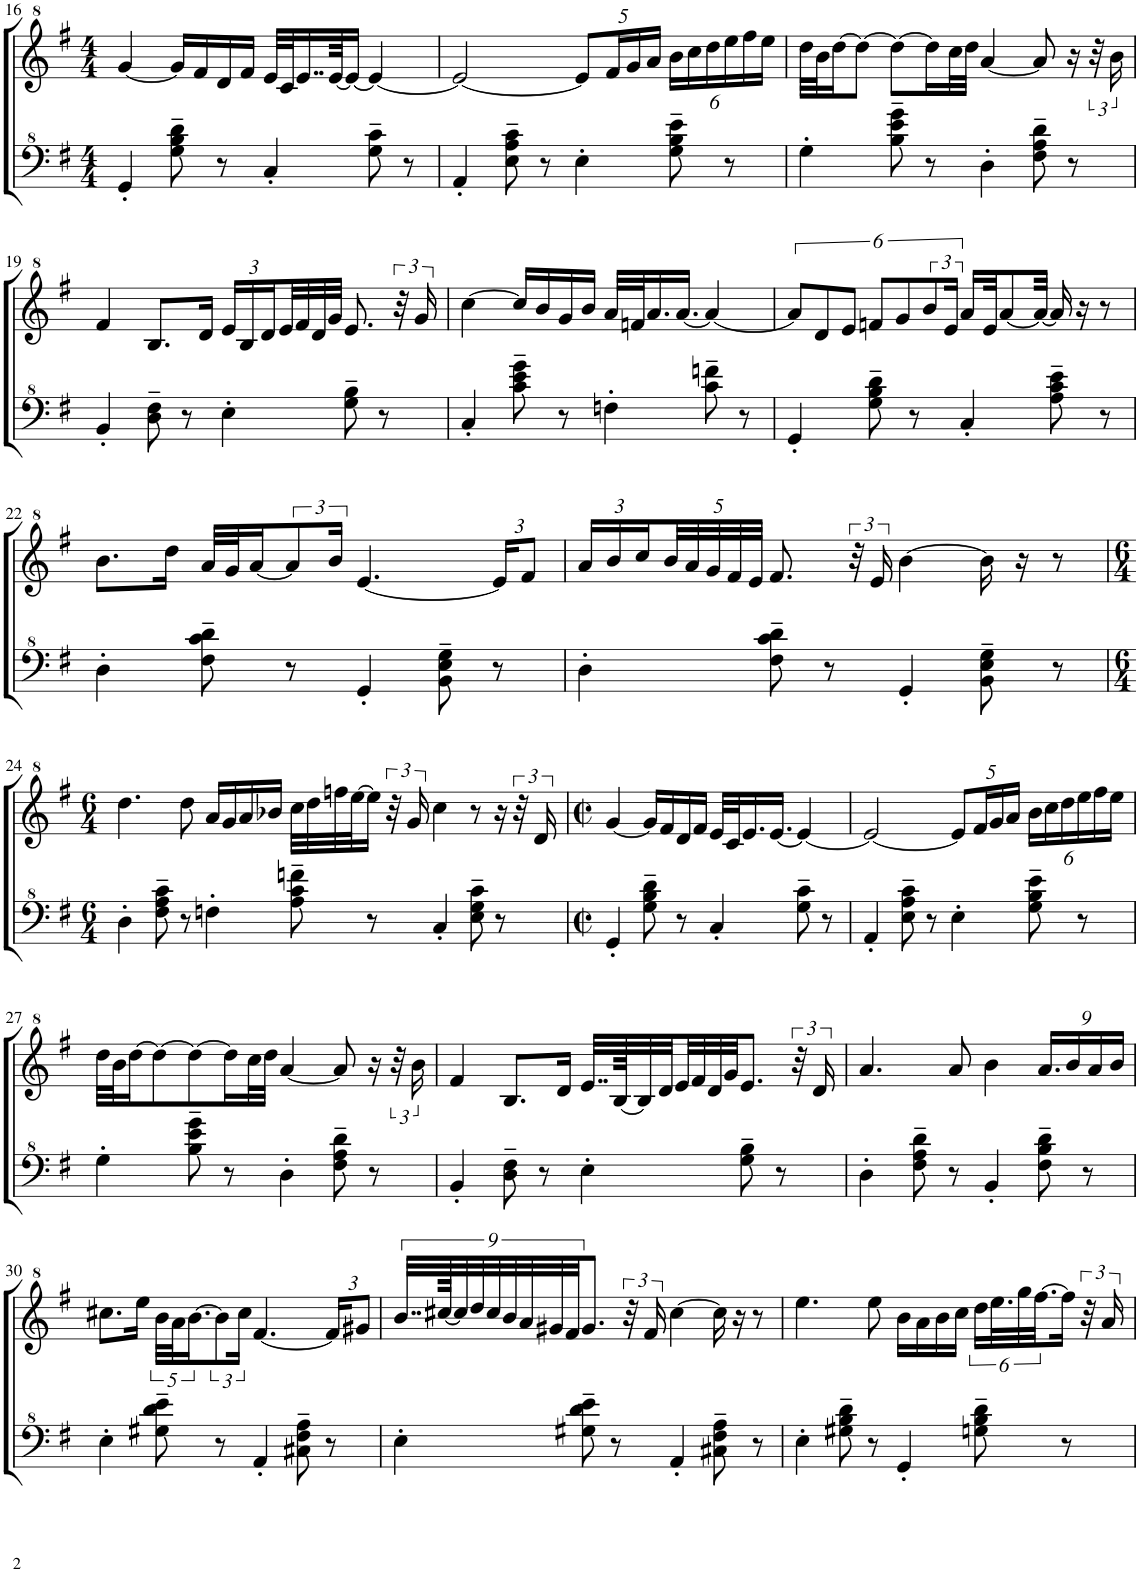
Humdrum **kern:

**kern	**kern
*part1	*part1
*staff2	*staff1
*I"Model III	*
!!LO:PB:g=z
*clefF^4	*clefG^2
*k[f#]	*k[f#]
*M4/4	*M4/4
=16	=16
4G'/	[4gg/
8g\~ 8b\~ 8dd\~	16gg/LL]
.	16ff#/
8r	16dd/
.	16ff#/JJ
4c'/	32ee/LLL
.	32cc/J
.	16..ee/
.	[64ee/KK
.	16ee/JJ_
8g\~ 8cc\~	4ee/_
8r	.
=17	=17
4A'/	2ee/_
8e\~ 8a\~ 8cc\~	.
8r	.
*	*Xbrackettup
4e'\	10ee/L]
.	20ff#/L
.	20gg/
.	20aa/JJ
8g\~ 8b\~ 8ee\~	24bb\LL
.	24ccc\
.	24ddd\
8r	24eee\
.	24fff#\
.	24eee\JJ
=18	=18
4g'\	32ddd\LLL
.	32bb\J
.	[16ddd\J
.	8ddd\J_
8b\~ 8ee\~ 8gg\~	8ddd\L_
8r	16ddd\L]
.	32ccc\L
.	32ddd\JJJ
4d'\	[4aa/
8f#\~ 8a\~ 8dd\~	8aa/]
8r	16r
*	*brackettup
.	48r
.	24bb\
!!LO:LB:g=z
=19	=19
4B'/	4ff#/
8d\~ 8f#\~	8.b/L
8r	.
.	16dd/Jk
*	*Xbrackettup
4e'\	24ee/LL
.	24b/
.	24dd/
.	32ee/L
.	32ff#/
.	32dd/
.	32gg/JJJ
8g\~ 8b\~	8.ee/
8r	.
*	*brackettup
.	48r
.	24gg/
=20	=20
4c'/	[4ccc\
8cc\~ 8ee\~ 8gg\~	16ccc/LL]
.	16bb/
8r	16gg/
.	16bb/JJ
4fn'\	32aa/LLL
.	32ffn/J
.	16.aa/
.	[16.aa/JJ
8cc\~ 8ffn\~	4aa/_
8r	.
=21	=21
4G'/	12aa/L]
.	12dd/
.	12ee/J
8g\~ 8b\~ 8dd\~	12ffn/L
.	12gg/
8r	.
.	18bb/
.	36ee/Jk
4c'/	16aa/LL
.	32ee/JK
.	[8aa/
.	32aa/Jkk_
8a\~ 8cc\~ 8ee\~	16aa/]
.	16r
8r	8r
!!LO:LB:g=z
=22	=22
4d'\	8.bb\L
.	16ddd\Jk
8f#\~ 8cc\~ 8dd\~	32aa/LLL
.	32gg/J
.	[16aa/J
8r	12aa/]
.	24bb/Jk
4G'/	[4.ee/
8B\~ 8e\~ 8g\~	.
*	*Xbrackettup
8r	24ee/KL]
.	12ff#/J
=23	=23
4d'\	24aa/LL
.	24bb/
.	24ccc/
.	40bb/L
.	40aa/
.	40gg/
.	40ff#/
.	40ee/JJJ
8f#\~ 8cc\~ 8dd\~	8.ff#/
8r	.
*	*brackettup
.	48r
.	24ee/
4G'/	[4bb\
8B\~ 8e\~ 8g\~	16bb\]
.	16r
8r	8r
!!LO:LB:g=z
=24	=24
*M6/4	*M6/4
4d'\	4.ddd\
8f#\~ 8a\~ 8cc\~	.
8r	8ddd\
4fn'\	16aa/LL
.	16gg/
.	16aa/
.	16bb-X/JJ
8a\~ 8cc\~ 8ffn\~	32ccc\LLL
.	32ddd\
.	32fffn\
.	[32eee\J
8r	16eee\JJ]
.	48r
.	24gg/
4c'/	4ccc\
8e\~ 8g\~ 8cc\~	8r
8r	16r
.	48r
.	24dd/
=25	=25
*M2/2	*M2/2
*met(c|)	*met(c|)
4G'/	[4gg/
8g\~ 8b\~ 8dd\~	16gg/LL]
.	16ff#/
8r	16dd/
.	16ff#/JJ
4c'/	32ee/LLL
.	32cc/J
.	16.ee/
.	[16.ee/JJ
8g\~ 8cc\~	4ee/_
8r	.
=26	=26
4A'/	2ee/_
8e\~ 8a\~ 8cc\~	.
8r	.
*	*Xbrackettup
4e'\	10ee/L]
.	20ff#/L
.	20gg/
.	20aa/JJ
8g\~ 8b\~ 8ee\~	24bb\LL
.	24ccc\
.	24ddd\
8r	24eee\
.	24fff#\
.	24eee\JJ
!!LO:LB:g=z
=27	=27
4g'\	32ddd\LLL
.	32bb\J
.	[16ddd\J
.	8ddd\_
8b\~ 8ee\~ 8gg\~	8ddd\_
8r	16ddd\L]
.	32ccc\L
.	32ddd\JJJ
4d'\	[4aa/
8f#\~ 8a\~ 8dd\~	8aa/]
8r	16r
*	*brackettup
.	48r
.	24bb\
=28	=28
4B'/	4ff#/
8d\~ 8f#\~	8.b/L
8r	.
.	16dd/Jk
4e'\	32..ee/LLL
.	[128b/KK
.	32b/]
.	32dd/
.	32ee/
.	32ff#/
.	32dd/
.	32gg/JJ
8g\~ 8b\~	8.ee/J
8r	.
.	48r
.	24dd/
=29	=29
4d'\	4.aa/
8f#\~ 8a\~ 8dd\~	.
8r	8aa/
4B'/	4bb\
*	*Xbrackettup
8f#\~ 8b\~ 8dd\~	18.aa/LL
.	18bb/
8r	.
.	18aa/
.	18bb/JJ
!!LO:LB:g=z
=30	=30
4e'\	8.ccc#X\L
.	16eee\Jk
*	*brackettup
8g#X\~ 8dd\~ 8ee\~	40bb\LLL
.	40aa\J
.	[20.bb\J
8r	12bb\]
.	24ccc#\Jk
4A'/	[4.ff#/
8c#X\~ 8f#\~ 8a\~	.
*	*Xbrackettup
8r	24ff#/KL]
.	12gg#X/J
=31	=31
*	*brackettup
4e'\	36..bb/LLL
.	[144ccc#X/KK
.	36ccc#/]
.	36ddd/
.	36ccc#/
.	36bb/
.	36aa/
.	36gg#X/
.	36ff#/JJ
8g#X\~ 8dd\~ 8ee\~	8.gg#/J
8r	.
.	48r
.	24ff#/
4A'/	[4ccc#\
8c#X\~ 8f#\~ 8a\~	16ccc#\]
.	16r
8r	8r
=32	=32
4e'\	4.eee\
8g#X\~ 8b\~ 8dd\~	.
8r	8eee\
4G'/	16bb\LL
.	16aa\
.	16bb\
.	16ccc\JJ
8gn\~ 8b\~ 8dd\~	24ddd\LL
.	48.eee\L
.	48ggg\
.	[48.fff#\J
8r	16fff#\JJ]
.	48r
.	24aa/
=	=
*-	*-
